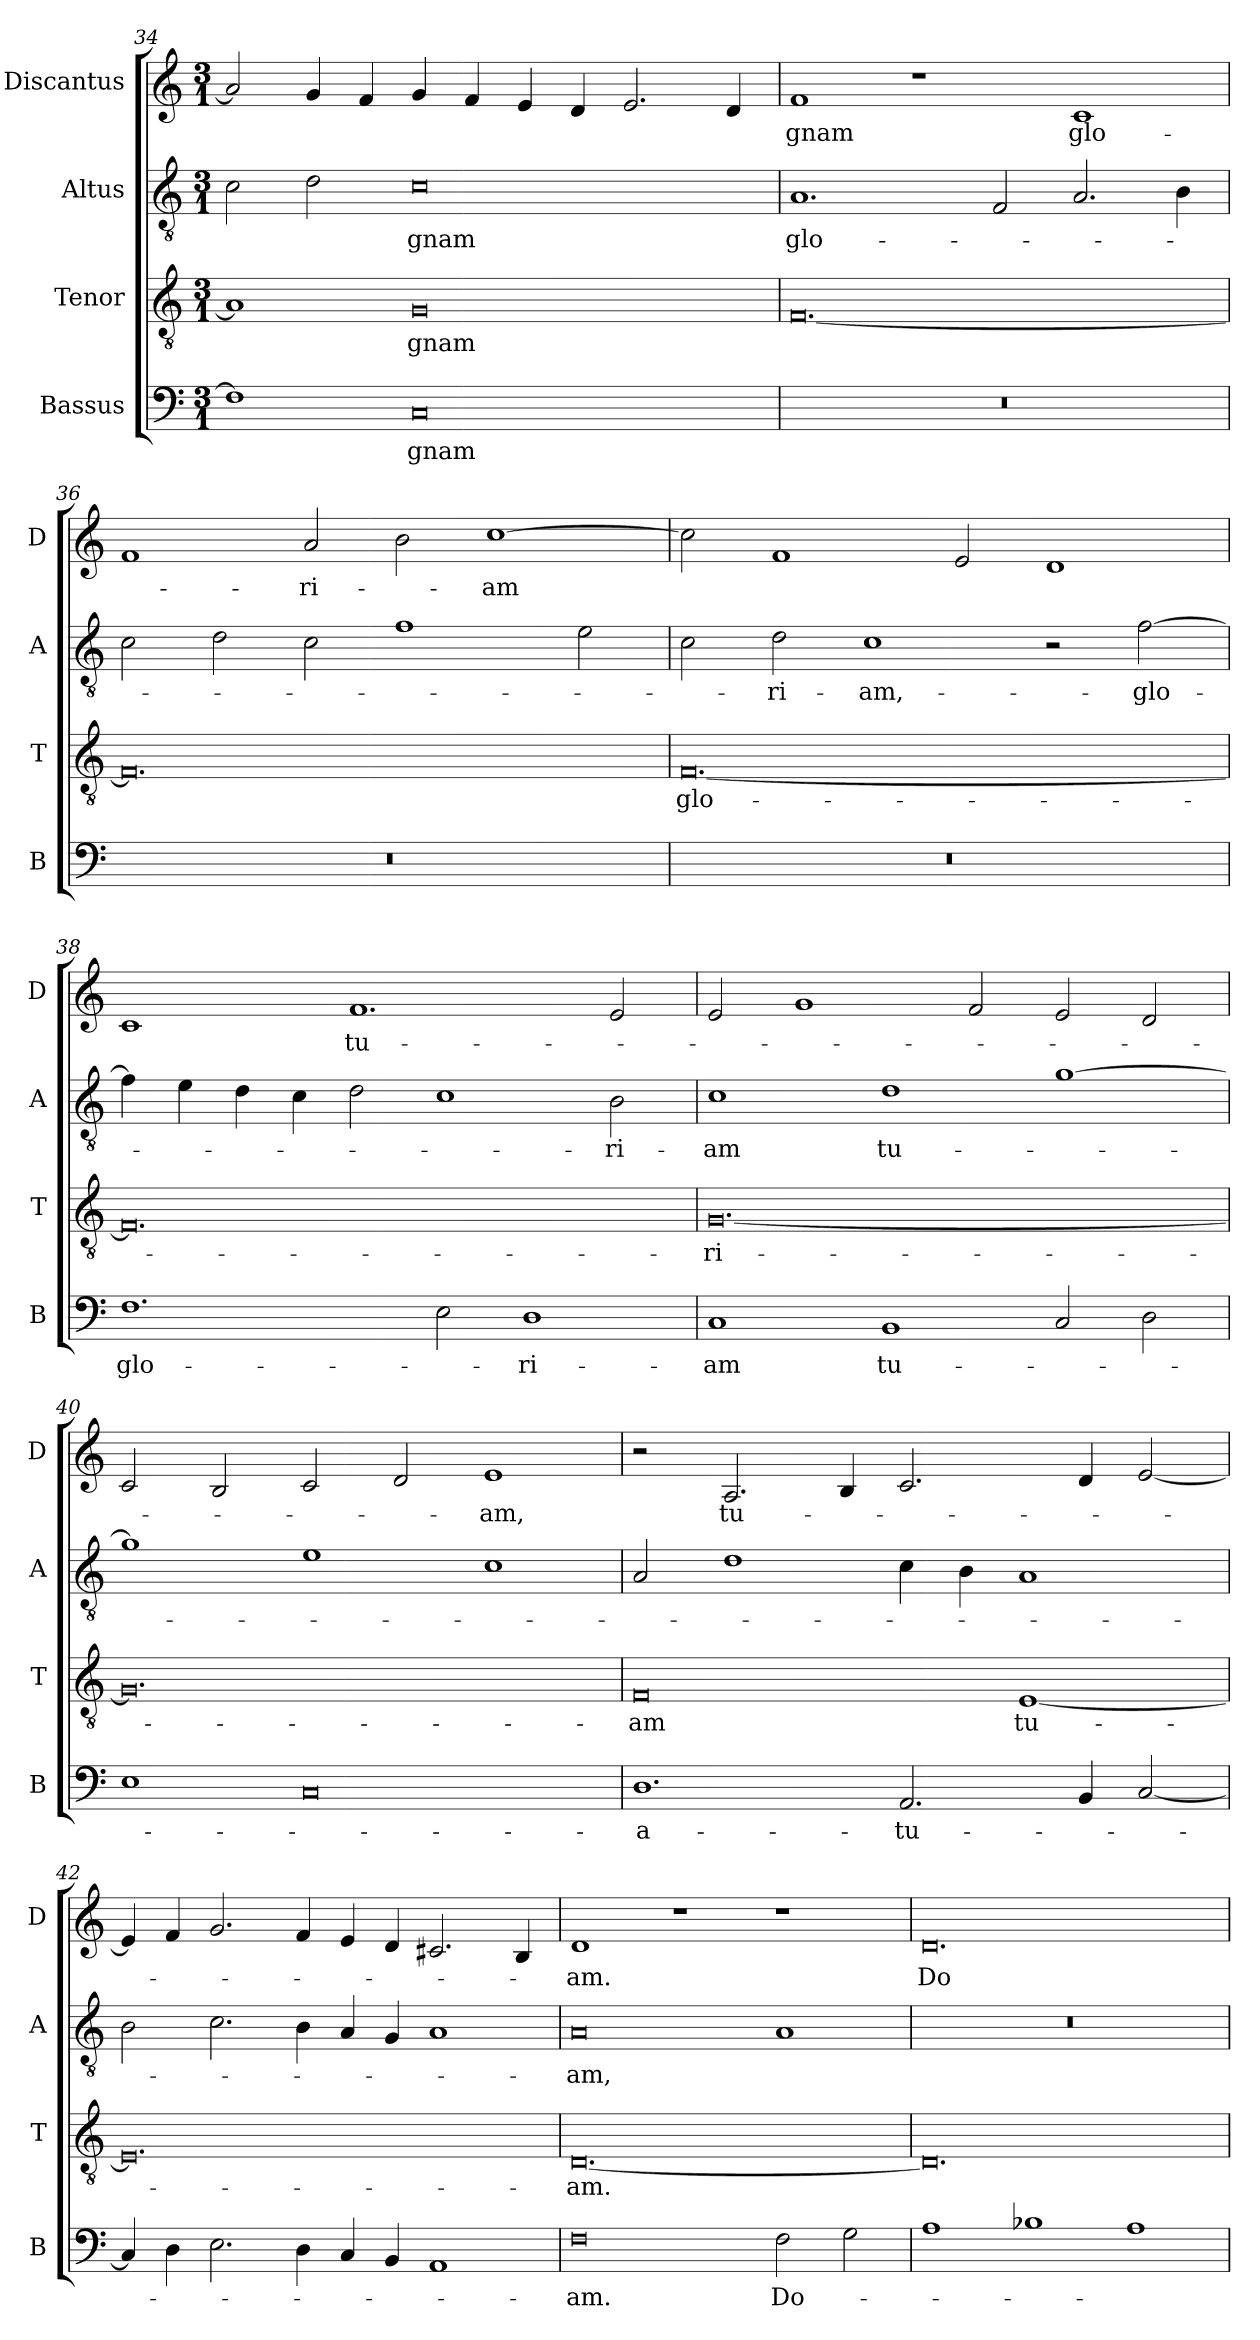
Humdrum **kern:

**kern	**text	**kern	**text	**kern	**text	**kern	**text
*part4	*part4	*part3	*part3	*part2	*part2	*part1	*part1
*staff4	*staff4	*staff3	*staff3	*staff2	*staff2	*staff1	*staff1
*I"Bassus	*	*I"Tenor	*	*I"Altus	*	*I"Discantus	*
*I'B	*	*I'T	*	*I'A	*	*I'D	*
*clefF4	*	*clefGv2	*	*clefGv2	*	*clefG2	*
*k[]	*	*k[]	*	*k[]	*	*k[]	*
*M3/1	*	*M3/1	*	*M3/1	*	*M3/1	*
=34	=34	=34	=34	=34	=34	=34	=34
1F]	.	1A]	.	2c	.	2a]	.
.	.	.	.	2d	.	4g	.
.	.	.	.	.	.	4f	.
0C	-gnam	0G	-gnam	0c	-gnam	4g	.
.	.	.	.	.	.	4f	.
.	.	.	.	.	.	4e	.
.	.	.	.	.	.	4d	.
.	.	.	.	.	.	2.e	.
.	.	.	.	.	.	4d	.
=35	=35	=35	=35	=35	=35	=35	=35
0.r	.	[0.F	.	1.A	glo-	1f	-gnam
.	.	.	.	.	.	1r	.
.	.	.	.	2F	.	.	.
.	.	.	.	2.A	.	1c	glo-
.	.	.	.	4B	.	.	.
=36	=36	=36	=36	=36	=36	=36	=36
0.r	.	0.F]	.	2c	.	1f	.
.	.	.	.	2d	.	.	.
.	.	.	.	2c	.	2a	-ri-
.	.	.	.	1f	.	2b	.
.	.	.	.	.	.	[1cc	-am
.	.	.	.	2e	.	.	.
=37	=37	=37	=37	=37	=37	=37	=37
0.r	.	[0.F	glo-	2c	.	2cc]	.
.	.	.	.	2d	-ri-	1f	.
.	.	.	.	1c	-am,-	.	.
.	.	.	.	.	.	2e	.
.	.	.	.	2r	.	1d	.
.	.	.	.	[2f	-glo-	.	.
=38	=38	=38	=38	=38	=38	=38	=38
1.F	glo-	0.F]	.	4f]	.	1c	.
.	.	.	.	4e	.	.	.
.	.	.	.	4d	.	.	.
.	.	.	.	4c	.	.	.
.	.	.	.	2d	.	1.f	tu-
2E	.	.	.	1c	.	.	.
1D	-ri-	.	.	.	.	.	.
.	.	.	.	2B	-ri-	2e	.
=39	=39	=39	=39	=39	=39	=39	=39
1C	-am	[0.G	-ri-	1c	-am	2e	.
.	.	.	.	.	.	1g	.
1BB	tu-	.	.	1d	tu-	.	.
.	.	.	.	.	.	2f	.
2C	.	.	.	[1g	.	2e	.
2D	.	.	.	.	.	2d	.
=40	=40	=40	=40	=40	=40	=40	=40
1E	.	0.G]	.	1g]	.	2c	.
.	.	.	.	.	.	2B	.
0C	.	.	.	1e	.	2c	.
.	.	.	.	.	.	2d	.
.	.	.	.	1c	.	1e	-am,
=41	=41	=41	=41	=41	=41	=41	=41
1.D	-a-	0F	-am	2A	.	2r	.
.	.	.	.	1d	.	2.A	tu-
.	.	.	.	.	.	4B	.
2.AA	-tu-	.	.	4c	.	2.c	.
.	.	.	.	4B	.	.	.
.	.	[1E	tu-	1A	.	.	.
4BB	.	.	.	.	.	4d	.
[2C	.	.	.	.	.	[2e	.
=42	=42	=42	=42	=42	=42	=42	=42
4C]	.	0.E]	.	2B	.	4e]	.
4D	.	.	.	.	.	4f	.
2.E	.	.	.	2.c	.	2.g	.
4D	.	.	.	4B	.	4f	.
4C	.	.	.	4A	.	4e	.
4BB	.	.	.	4G	.	4d	.
1AA	.	.	.	1A	.	2.c#X	.
.	.	.	.	.	.	4B	.
=43	=43	=43	=43	=43	=43	=43	=43
0F	-am.	[0.D	-am.	0A	-am,	1d	-am.
.	.	.	.	.	.	1r	.
2F	Do-	.	.	1A	.	1r	.
2G	.	.	.	.	.	.	.
=44	=44	=44	=44	=44	=44	=44	=44
1A	.	0.D]	.	0.r	.	0.d	Do-
1B-X	.	.	.	.	.	.	.
1A	.	.	.	.	.	.	.
=	=	=	=	=	=	=	=
*-	*-	*-	*-	*-	*-	*-	*-
